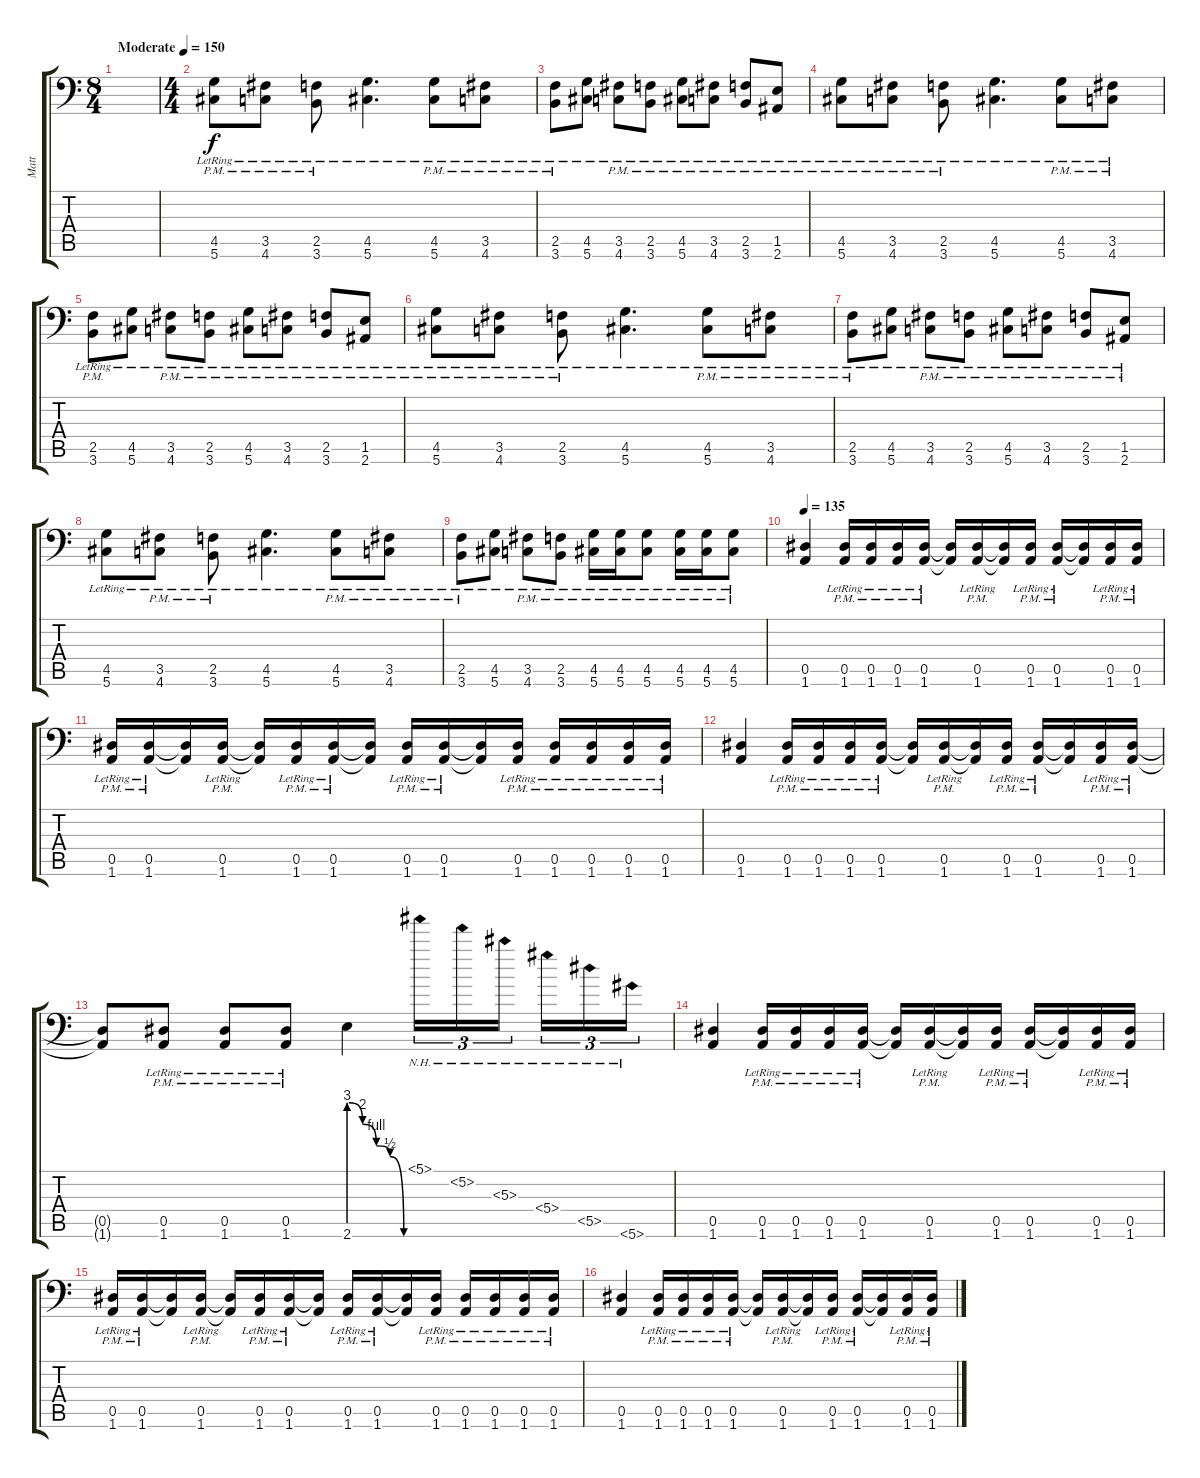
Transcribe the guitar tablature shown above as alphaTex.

\track ("Matt" "Matt") {instrument overdrivenguitar}
\staff {score tabs}
\tuning (Bb3 F3 Db3 Ab2 Eb2 Ab1) {hide}
\ts (8 4)
\tempo (150 "Moderate")
\clef f4
\ks c
|
\ts (4 4)
(4.5{pm lr} 5.6{pm lr}).8 (3.5{pm lr} 4.6{pm lr}).8 (2.5{pm lr} 3.6{pm lr}).8 (4.5{lr} 5.6{lr}).4{d} (4.5{pm lr} 5.6{pm lr}).8 (3.5{pm lr} 4.6{pm lr}).8 |
(2.5{pm lr} 3.6{pm lr}).8 (4.5{lr} 5.6{lr}).8 (3.5{pm lr} 4.6{pm lr}).8 (2.5{pm lr} 3.6{pm lr}).8 (4.5{pm lr} 5.6{pm lr}).8 (3.5{pm lr} 4.6{pm lr}).8 (2.5{pm lr} 3.6{pm lr}).8 (1.5{pm lr} 2.6{pm lr}).8 |
(4.5{pm lr} 5.6{pm lr}).8 (3.5{pm lr} 4.6{pm lr}).8 (2.5{pm lr} 3.6{pm lr}).8 (4.5{lr} 5.6{lr}).4{d} (4.5{pm lr} 5.6{pm lr}).8 (3.5{pm lr} 4.6{pm lr}).8 |
(2.5{pm lr} 3.6{pm lr}).8 (4.5{lr} 5.6{lr}).8 (3.5{pm lr} 4.6{pm lr}).8 (2.5{pm lr} 3.6{pm lr}).8 (4.5{pm lr} 5.6{pm lr}).8 (3.5{pm lr} 4.6{pm lr}).8 (2.5{pm lr} 3.6{pm lr}).8 (1.5{pm lr} 2.6{pm lr}).8 |
(4.5{pm lr} 5.6{pm lr}).8 (3.5{pm lr} 4.6{pm lr}).8 (2.5{pm lr} 3.6{pm lr}).8 (4.5{lr} 5.6{lr}).4{d} (4.5{pm lr} 5.6{pm lr}).8 (3.5{pm lr} 4.6{pm lr}).8 |
(2.5{pm lr} 3.6{pm lr}).8 (4.5{lr} 5.6{lr}).8 (3.5{pm lr} 4.6{pm lr}).8 (2.5{pm lr} 3.6{pm lr}).8 (4.5{pm lr} 5.6{pm lr}).8 (3.5{pm lr} 4.6{pm lr}).8 (2.5{pm lr} 3.6{pm lr}).8 (1.5{pm lr} 2.6{pm lr}).8 |
(4.5{lr} 5.6{lr}).8 (3.5{pm lr} 4.6{pm lr}).8 (2.5{pm lr} 3.6{pm lr}).8 (4.5{lr} 5.6{lr}).4{d} (4.5{pm lr} 5.6{pm lr}).8 (3.5{pm lr} 4.6{pm lr}).8 |
(2.5{pm lr} 3.6{pm lr}).8 (4.5{lr} 5.6{lr}).8 (3.5{pm lr} 4.6{pm lr}).8 (2.5{pm lr} 3.6{pm lr}).8 (4.5{pm lr} 5.6{pm lr}).16 (4.5{pm lr} 5.6{pm lr}).16 (4.5{pm lr} 5.6{pm lr}).8 (4.5{pm lr} 5.6{pm lr}).16 (4.5{pm lr} 5.6{pm lr}).16 (4.5{pm lr} 5.6{pm lr}).8 |
\tempo 135
(0.5 1.6).4 (0.5{pm lr} 1.6{pm lr}).16 (0.5{pm lr} 1.6{pm lr}).16 (0.5{pm lr} 1.6{pm lr}).16 (0.5{pm lr} 1.6{pm lr}).16 (0.5{t} 1.6{t}).16 (0.5{pm lr} 1.6{pm lr}).16 (0.5{t} 1.6{t}).16 (0.5{pm lr} 1.6{pm lr}).16 (0.5{pm lr} 1.6{pm lr}).16 (0.5{t} 1.6{t}).16 (0.5{pm lr} 1.6{pm lr}).16 (0.5{pm lr} 1.6{pm lr}).16 |
(0.5{pm lr} 1.6{pm lr}).16 (0.5{pm lr} 1.6{pm lr}).16 (0.5{t} 1.6{t}).16 (0.5{pm lr} 1.6{pm lr}).16 (0.5{t} 1.6{t}).16 (0.5{pm lr} 1.6{pm lr}).16 (0.5{pm lr} 1.6{pm lr}).16 (0.5{t} 1.6{t}).16 (0.5{pm lr} 1.6{pm lr}).16 (0.5{pm lr} 1.6{pm lr}).16 (0.5{t} 1.6{t}).16 (0.5{pm lr} 1.6{pm lr}).16 (0.5{pm lr} 1.6{pm lr}).16 (0.5{pm lr} 1.6{pm lr}).16 (0.5{pm lr} 1.6{pm lr}).16 (0.5{pm lr} 1.6{pm lr}).16 |
(0.5 1.6).4 (0.5{pm lr} 1.6{pm lr}).16 (0.5{pm lr} 1.6{pm lr}).16 (0.5{pm lr} 1.6{pm lr}).16 (0.5{pm lr} 1.6{pm lr}).16 (0.5{t} 1.6{t}).16 (0.5{pm lr} 1.6{pm lr}).16 (0.5{t} 1.6{t}).16 (0.5{pm lr} 1.6{pm lr}).16 (0.5{pm lr} 1.6{pm lr}).16 (0.5{t} 1.6{t}).16 (0.5{pm lr} 1.6{pm lr}).16 (0.5{pm lr} 1.6{pm lr}).16 |
(0.5{t} 1.6{t}).8 (0.5{pm lr} 1.6{pm lr}).8 (0.5{pm lr} 1.6{pm lr}).8 (0.5{pm} 1.6{pm lr}).8 2.6{be (custom 0 12 15 8 30 4 45 2 60 0)}.4 5.1{nh}.16{tu (3 2)} 5.2{nh}.16{tu (3 2)} 5.3{nh}.16{tu (3 2) beam splitsecondary} 5.4{nh}.16{tu (3 2)} 5.5{nh}.16{tu (3 2)} 5.6{nh}.16{tu (3 2)} |
(0.5 1.6).4 (0.5{pm lr} 1.6{pm lr}).16 (0.5{pm lr} 1.6{pm lr}).16 (0.5{pm lr} 1.6{pm lr}).16 (0.5{pm lr} 1.6{pm lr}).16 (0.5{t} 1.6{t}).16 (0.5{pm lr} 1.6{pm lr}).16 (0.5{t} 1.6{t}).16 (0.5{pm lr} 1.6{pm lr}).16 (0.5{pm lr} 1.6{pm lr}).16 (0.5{t} 1.6{t}).16 (0.5{pm lr} 1.6{pm lr}).16 (0.5{pm lr} 1.6{pm lr}).16 |
(0.5{pm lr} 1.6{pm lr}).16 (0.5{pm lr} 1.6{pm lr}).16 (0.5{t} 1.6{t}).16 (0.5{pm lr} 1.6{pm lr}).16 (0.5{t} 1.6{t}).16 (0.5{pm lr} 1.6{pm lr}).16 (0.5{pm lr} 1.6{pm lr}).16 (0.5{t} 1.6{t}).16 (0.5{pm lr} 1.6{pm lr}).16 (0.5{pm lr} 1.6{pm lr}).16 (0.5{t} 1.6{t}).16 (0.5{pm lr} 1.6{pm lr}).16 (0.5{pm lr} 1.6{pm lr}).16 (0.5{pm lr} 1.6{pm lr}).16 (0.5{pm lr} 1.6{pm lr}).16 (0.5{pm} 1.6{lr}).16 |
(0.5 1.6).4 (0.5{pm lr} 1.6{pm lr}).16 (0.5{pm lr} 1.6{pm lr}).16 (0.5{pm lr} 1.6{pm lr}).16 (0.5{pm lr} 1.6{pm lr}).16 (0.5{t} 1.6{t}).16 (0.5{pm lr} 1.6{pm lr}).16 (0.5{t} 1.6{t}).16 (0.5{pm lr} 1.6{pm lr}).16 (0.5{pm lr} 1.6{pm lr}).16 (0.5{t} 1.6{t}).16 (0.5{pm lr} 1.6{pm lr}).16 (0.5{pm lr} 1.6{pm lr}).16
